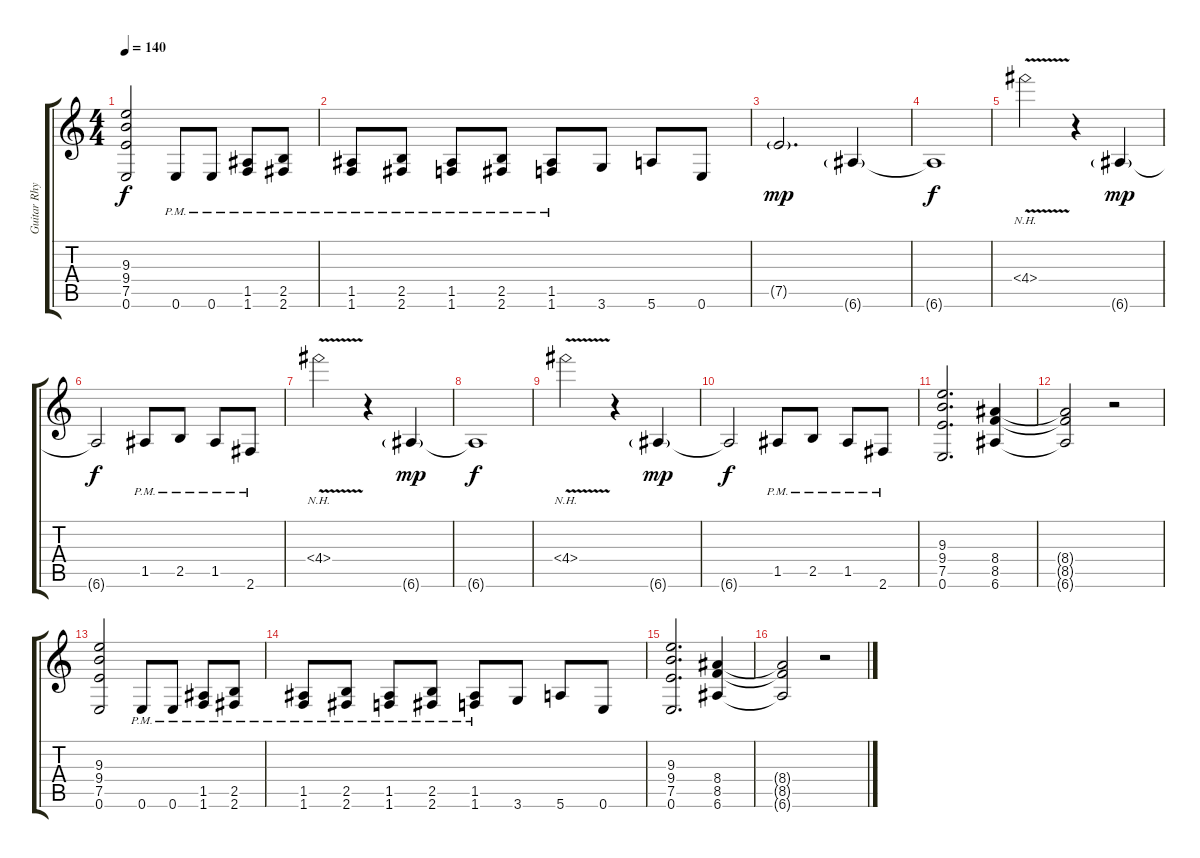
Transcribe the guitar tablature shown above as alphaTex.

\track ("Guitar Rhythm" "Guitar Rhy") {instrument electricguitarclean}
\staff {score tabs}
\tuning (E4 B3 G3 D3 A2 E2) {hide}
\ts (4 4)
\tempo 140
\clef g2
\ks c
(9.3 9.4 7.5 0.6).2{dy f} 0.6{pm}.8 0.6{pm}.8 (1.5{pm} 1.6{pm}).8 (2.5{pm} 2.6{pm}).8 |
(1.5{pm} 1.6{pm}).8 (2.5{pm} 2.6{pm}).8 (1.5{pm} 1.6{pm}).8 (2.5{pm} 2.6{pm}).8 (1.5{pm} 1.6{pm}).8 3.6.8 5.6.8 0.6.8 |
7.5{g}.2{d dy mp} 6.6{g}.4 |
6.6{t}.1{dy f} |
4.4{nh v}.2 r.4 6.6{g}.4{dy mp} |
6.6{t}.2{dy f} 1.5{pm}.8 2.5{pm}.8 1.5{pm}.8 2.6{pm}.8 |
4.4{nh v}.2 r.4 6.6{g}.4{dy mp} |
6.6{t}.1{dy f} |
4.4{nh v}.2 r.4 6.6{g}.4{dy mp} |
6.6{t}.2{dy f} 1.5{pm}.8 2.5{pm}.8 1.5{pm}.8 2.6{pm}.8 |
(9.3 9.4 7.5 0.6).2{d} (8.4 8.5 6.6).4 |
(8.4{t} 8.5{t} 6.6{t}).2 r.2 |
(9.3 9.4 7.5 0.6).2 0.6{pm}.8 0.6{pm}.8 (1.5{pm} 1.6{pm}).8 (2.5{pm} 2.6{pm}).8 |
(1.5{pm} 1.6{pm}).8 (2.5{pm} 2.6{pm}).8 (1.5{pm} 1.6{pm}).8 (2.5{pm} 2.6{pm}).8 (1.5{pm} 1.6{pm}).8 3.6.8 5.6.8 0.6.8 |
(9.3 9.4 7.5 0.6).2{d} (8.4 8.5 6.6).4 |
(8.4{t} 8.5{t} 6.6{t}).2 r.2
